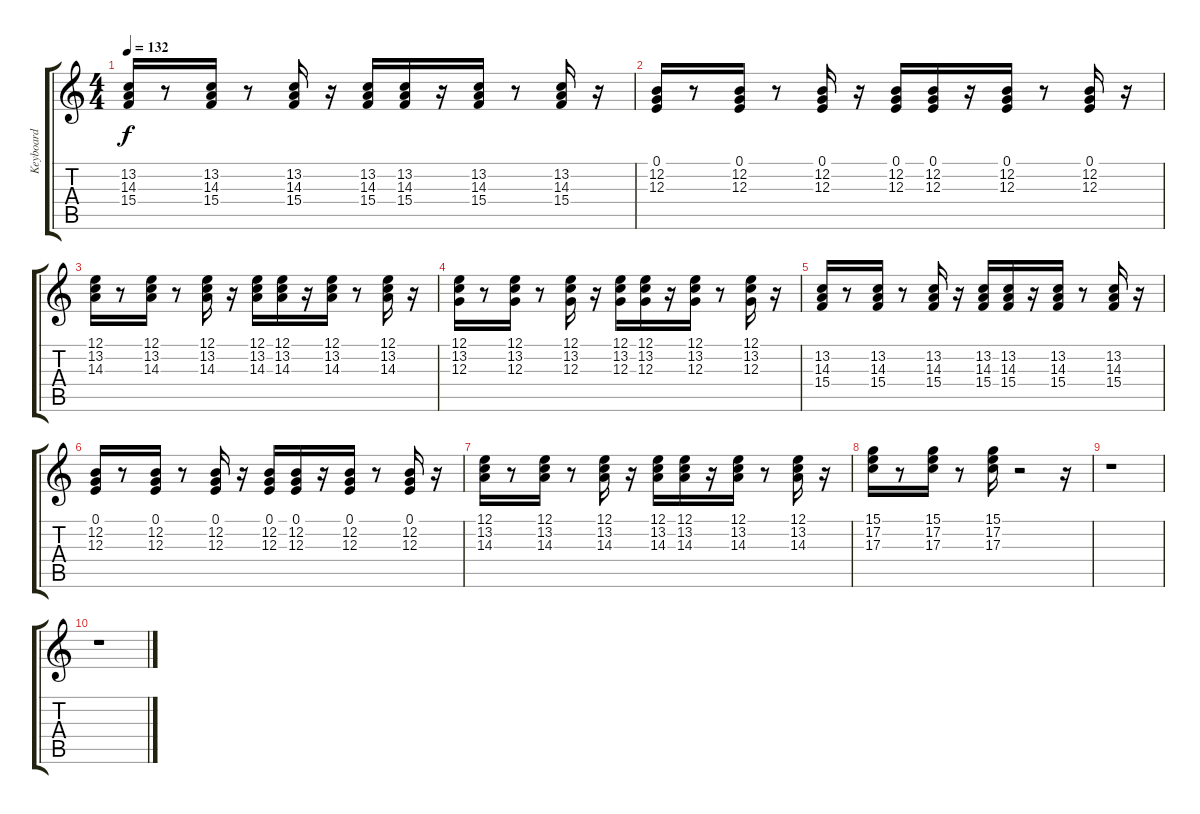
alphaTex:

\track ("Keyboard" "Keyboard") {instrument lead2sawtooth}
\staff {score tabs}
\tuning (E4 B3 G3 D3 A2 E2) {hide}
\ts (4 4)
\tempo 132
\clef g2
\ks c
(13.2 14.3 15.4).16{dy f} r.8 (13.2 14.3 15.4).16 r.8 (13.2 14.3 15.4).16 r.16 (13.2 14.3 15.4).16 (13.2 14.3 15.4).16 r.16 (13.2 14.3 15.4).16 r.8 (13.2 14.3 15.4).16 r.16 |
(0.1 12.2 12.3).16 r.8 (0.1 12.2 12.3).16 r.8 (0.1 12.2 12.3).16 r.16 (0.1 12.2 12.3).16 (0.1 12.2 12.3).16 r.16 (0.1 12.2 12.3).16 r.8 (0.1 12.2 12.3).16 r.16 |
(12.1 13.2 14.3).16 r.8 (12.1 13.2 14.3).16 r.8 (12.1 13.2 14.3).16 r.16 (12.1 13.2 14.3).16 (12.1 13.2 14.3).16 r.16 (12.1 13.2 14.3).16 r.8 (12.1 13.2 14.3).16 r.16 |
(12.1 13.2 12.3).16 r.8 (12.1 13.2 12.3).16 r.8 (12.1 13.2 12.3).16 r.16 (12.1 13.2 12.3).16 (12.1 13.2 12.3).16 r.16 (12.1 13.2 12.3).16 r.8 (12.1 13.2 12.3).16 r.16 |
(13.2 14.3 15.4).16 r.8 (13.2 14.3 15.4).16 r.8 (13.2 14.3 15.4).16 r.16 (13.2 14.3 15.4).16 (13.2 14.3 15.4).16 r.16 (13.2 14.3 15.4).16 r.8 (13.2 14.3 15.4).16 r.16 |
(0.1 12.2 12.3).16 r.8 (0.1 12.2 12.3).16 r.8 (0.1 12.2 12.3).16 r.16 (0.1 12.2 12.3).16 (0.1 12.2 12.3).16 r.16 (0.1 12.2 12.3).16 r.8 (0.1 12.2 12.3).16 r.16 |
(12.1 13.2 14.3).16 r.8 (12.1 13.2 14.3).16 r.8 (12.1 13.2 14.3).16 r.16 (12.1 13.2 14.3).16 (12.1 13.2 14.3).16 r.16 (12.1 13.2 14.3).16 r.8 (12.1 13.2 14.3).16 r.16 |
(15.1 17.2 17.3).16 r.8 (15.1 17.2 17.3).16 r.8 (15.1 17.2 17.3).16 r.2 r.16 |
r.1 |
r.1
